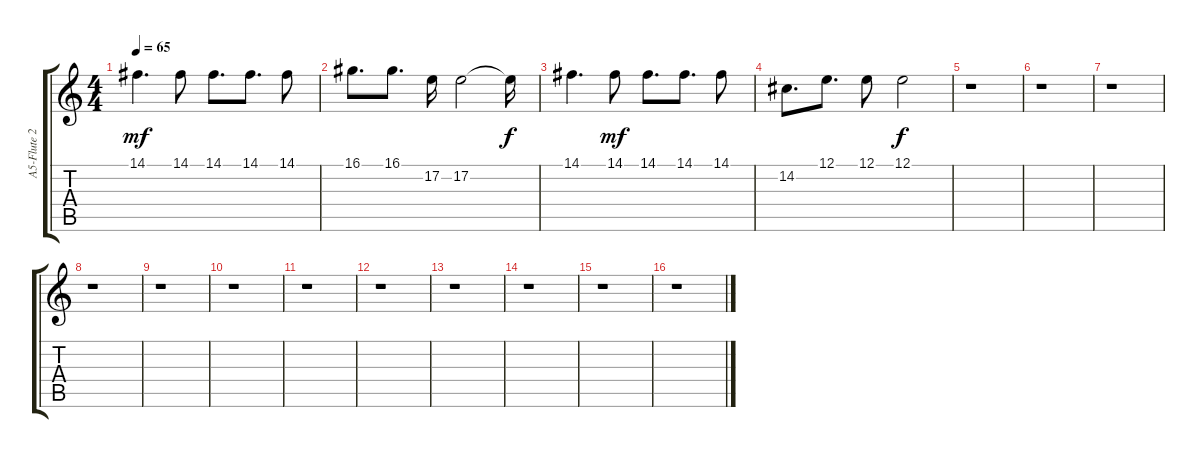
\track ("A5-Flute 2   : " "A5-Flute 2") {instrument flute}
\staff {score tabs}
\tuning (E4 B3 G3 D3 A2 E2) {hide}
\ts (4 4)
\tempo 65
\clef g2
\ks c
14.1.4{d dy mf} 14.1.8 14.1.8{d} 14.1.8{d} 14.1.8 |
16.1.8{d} 16.1.8{d} 17.2.16 17.2.2 17.2{t}.16{dy f} |
14.1.4{d} 14.1.8{dy mf} 14.1.8{d} 14.1.8{d} 14.1.8 |
14.2.8{d} 12.1.8{d} 12.1.8 12.1.2{dy f} |
r.1 |
r.1 |
r.1 |
r.1 |
r.1 |
r.1 |
r.1 |
r.1 |
r.1 |
r.1 |
r.1 |
r.1
